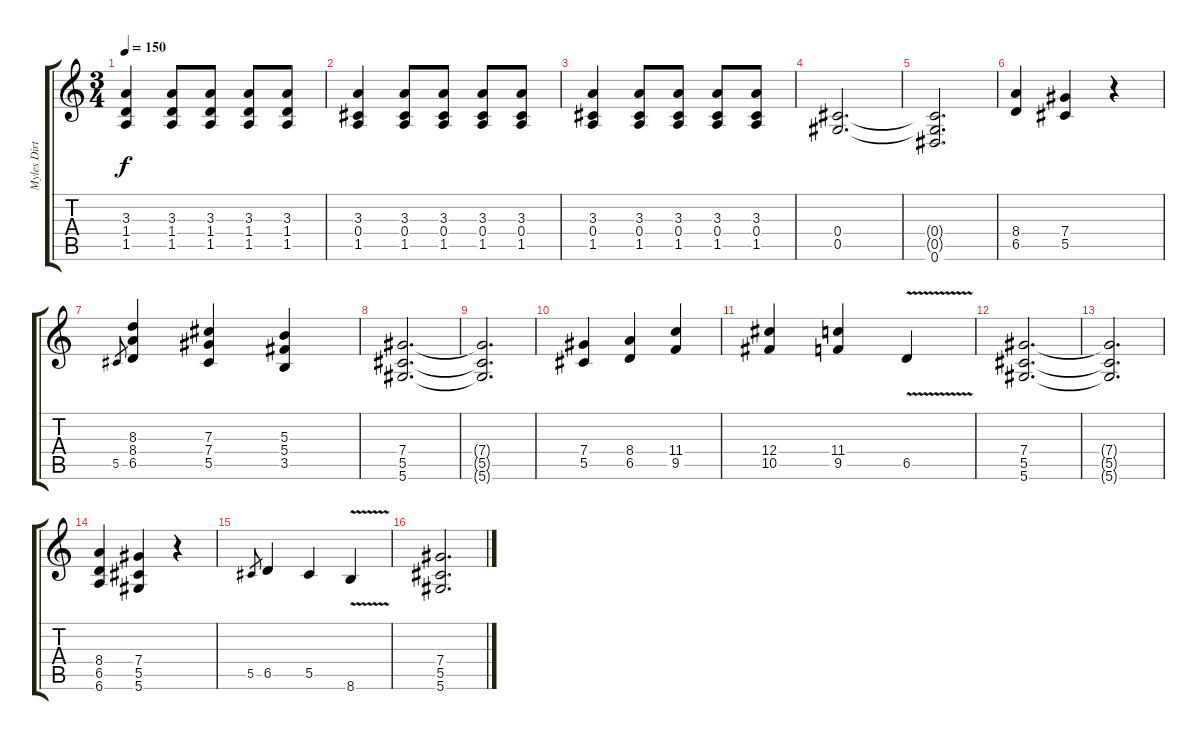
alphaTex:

\track ("Myles Dirty" "Myles Dirt") {instrument distortionguitar}
\staff {score tabs}
\tuning (Eb4 Bb3 Gb3 Db3 Ab2 Eb2) {hide}
\ts (3 4)
\tempo 150
\clef g2
\ks c
(3.3 1.4 1.5).4{dy f} (3.3 1.4 1.5).8 (3.3 1.4 1.5).8 (3.3 1.4 1.5).8 (3.3 1.4 1.5).8 |
(3.3 0.4 1.5).4 (3.3 0.4 1.5).8 (3.3 0.4 1.5).8 (3.3 0.4 1.5).8 (3.3 0.4 1.5).8 |
(3.3 0.4 1.5).4 (3.3 0.4 1.5).8 (3.3 0.4 1.5).8 (3.3 0.4 1.5).8 (3.3 0.4 1.5).8 |
(0.4 0.5).2{d} |
(0.4{t} 0.5{t} 0.6).2{d} |
(8.4 6.5).4 (7.4 5.5).4 r.4 |
5.5.8{gr} (8.3 8.4 6.5).4 (7.3 7.4 5.5).4 (5.3 5.4 3.5).4 |
(7.4 5.5 5.6).2{d} |
(7.4{t} 5.5{t} 5.6{t}).2{d} |
(7.4 5.5).4 (8.4 6.5).4 (11.4 9.5).4 |
(12.4 10.5).4 (11.4 9.5).4 6.5{v}.4 |
(7.4 5.5 5.6).2{d} |
(7.4{t} 5.5{t} 5.6{t}).2{d} |
(8.4 6.5 6.6).4 (7.4 5.5 5.6).4 r.4 |
5.5.8{gr} 6.5.4 5.5.4 8.6{v}.4 |
(7.4 5.5 5.6).2{d}
